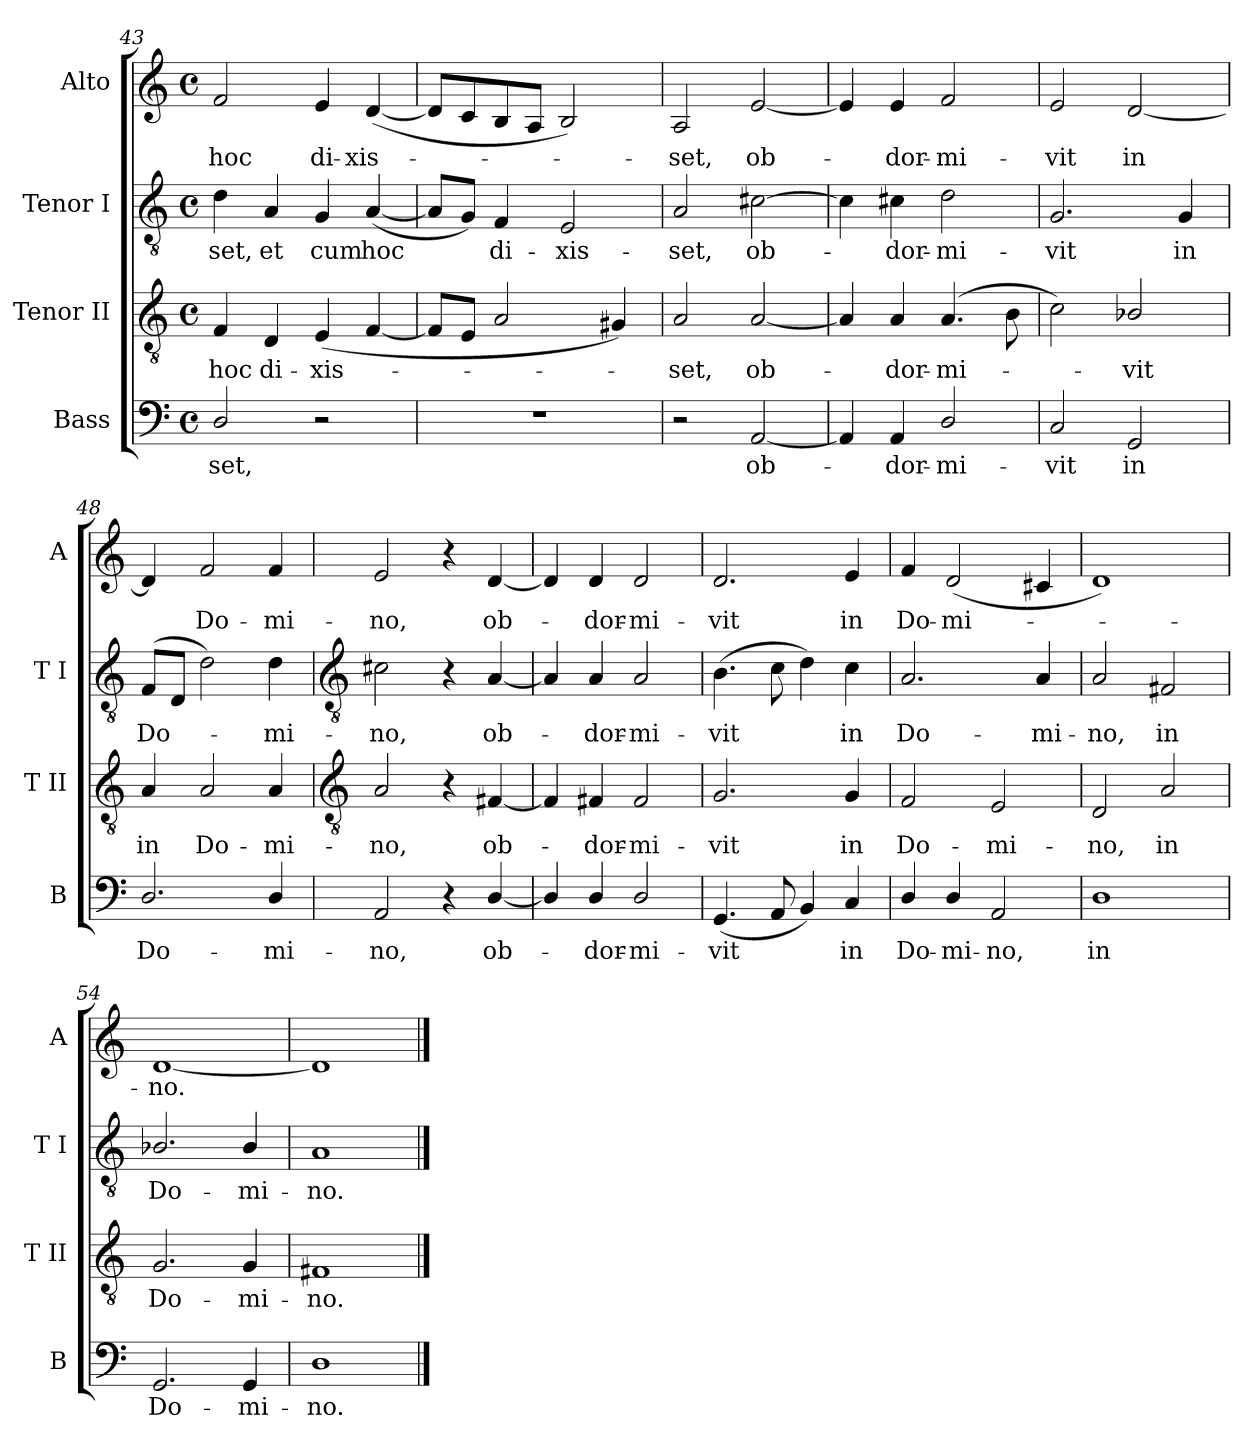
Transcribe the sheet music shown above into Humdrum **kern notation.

**kern	**text	**kern	**text	**kern	**text	**kern	**text
*part4	*part4	*part3	*part3	*part2	*part2	*part1	*part1
*staff4	*staff4	*staff3	*staff3	*staff2	*staff2	*staff1	*staff1
*I"Bass	*	*I"Tenor II	*	*I"Tenor I	*	*I"Alto	*
*I'B	*	*I'T II	*	*I'T I	*	*I'A	*
!!LO:LB:g=z
*clefF4	*	*clefGv2	*	*clefGv2	*	*clefG2	*
*k[]	*	*k[]	*	*k[]	*	*k[]	*
*C:	*	*C:	*	*C:	*	*C:	*
*M4/4	*	*M4/4	*	*M4/4	*	*M4/4	*
*met(c)	*	*met(c)	*	*met(c)	*	*met(c)	*
=43	=43	=43	=43	=43	=43	=43	=43
!	!LO:LY:b	!	!LO:LY:b	!	!LO:LY:b	!	!LO:LY:b
2D/	-set,	4F	hoc	4d	set,	2f	hoc
!	!	!	!LO:LY:b	!	!LO:LY:b	!	!
.	.	4D	di-	4A	et	.	.
!	!	!	!LO:LY:b	!	!LO:LY:b	!	!LO:LY:b
2r	.	(<4E	-xis-	4G	cum	4e	di-
!	!	!	!	!	!LO:LY:b	!	!LO:LY:b
.	.	[4F	.	(<[4A	hoc	(<[4d	-xis-
=44	=44	=44	=44	=44	=44	=44	=44
1r	.	8FL]	.	8AL]	.	8dL]	.
.	.	8EJ	.	8GJ)	.	8c	.
!	!	!	!	!	!LO:LY:b	!	!
.	.	2A	.	4F	di-	8B	.
.	.	.	.	.	.	8AJ	.
!	!	!	!	!	!LO:LY:b	!	!
.	.	.	.	2E	-xis-	2B/)	.
.	.	4G#X)	.	.	.	.	.
=45	=45	=45	=45	=45	=45	=45	=45
!	!	!	!LO:LY:b	!	!LO:LY:b	!	!LO:LY:b
2r	.	2A	set,	2A	-set,	2A	set,
!	!LO:LY:b	!	!LO:LY:b	!	!LO:LY:b	!	!LO:LY:b
[2AA	ob-	[2A	ob-	[2c#X	ob-	[2e	ob-
=46	=46	=46	=46	=46	=46	=46	=46
4AA]	.	4A]	.	4c#]	.	4e]	.
!	!LO:LY:b	!	!LO:LY:b	!	!LO:LY:b	!	!LO:LY:b
4AA	dor-	4A	dor-	4c#	dor-	4e	dor-
!	!LO:LY:b	!	!LO:LY:b	!	!LO:LY:b	!	!LO:LY:b
2D/	-mi-	(>4.A	-mi-	2d	-mi-	2f	-mi-
.	.	8B	.	.	.	.	.
=47	=47	=47	=47	=47	=47	=47	=47
!	!LO:LY:b	!	!	!	!LO:LY:b	!	!LO:LY:b
2C	-vit	2c)	.	2.G	-vit	2e	-vit
!	!LO:LY:b	!	!LO:LY:b	!	!	!	!LO:LY:b
2GG	in	2B-X/	vit	.	.	[2d	in
!	!	!	!	!	!LO:LY:b	!	!
.	.	.	.	4G	in	.	.
=48	=48	=48	=48	=48	=48	=48	=48
!	!LO:LY:b	!	!LO:LY:b	!	!LO:LY:b	!	!
2.D/	Do-	4A	in	(>8FL	Do-	4d]	.
.	.	.	.	8DJ	.	.	.
!	!	!	!LO:LY:b	!	!	!	!LO:LY:b
.	.	2A	Do-	2d)	.	2f	Do-
!	!LO:LY:b	!	!LO:LY:b	!	!LO:LY:b	!	!LO:LY:b
4D/	-mi-	4A	-mi-	4d	mi-	4f	-mi-
!!LO:LB:g=z
=49	=49	=49	=49	=49	=49	=49	=49
*	*	*clefGv2	*	*clefGv2	*	*	*
!	!LO:LY:b	!	!LO:LY:b	!	!LO:LY:b	!	!LO:LY:b
2AA	-no,	2A	-no,	2c#X	-no,	2e	-no,
4r	.	4r	.	4r	.	4r	.
!	!LO:LY:b	!	!LO:LY:b	!	!LO:LY:b	!	!LO:LY:b
[4D/	ob-	[4F#X	ob-	[4A	ob-	[4d	ob-
=50	=50	=50	=50	=50	=50	=50	=50
4D/]	.	4F#]	.	4A]	.	4d]	.
!	!LO:LY:b	!	!LO:LY:b	!	!LO:LY:b	!	!LO:LY:b
4D/	dor-	4F#	dor-	4A	dor-	4d	dor-
!	!LO:LY:b	!	!LO:LY:b	!	!LO:LY:b	!	!LO:LY:b
2D/	-mi-	2F#	-mi-	2A	-mi-	2d	-mi-
=51	=51	=51	=51	=51	=51	=51	=51
!	!LO:LY:b	!	!LO:LY:b	!	!LO:LY:b	!	!LO:LY:b
(<4.GG	-vit	2.G	-vit	(>4.B	-vit	2.d	-vit
8AA	.	.	.	8c	.	.	.
4BB)	.	.	.	4d)	.	.	.
!	!LO:LY:b	!	!LO:LY:b	!	!LO:LY:b	!	!LO:LY:b
4C	in	4G	in	4c	in	4e	in
=52	=52	=52	=52	=52	=52	=52	=52
!	!LO:LY:b	!	!LO:LY:b	!	!LO:LY:b	!	!LO:LY:b
4D/	Do-	2F	Do-	2.A	Do-	4f	Do-
!	!LO:LY:b	!	!	!	!	!	!LO:LY:b
4D/	-mi-	.	.	.	.	(<2d	-mi-
!	!LO:LY:b	!	!LO:LY:b	!	!	!	!
2AA	-no,	2E	-mi-	.	.	.	.
!	!	!	!	!	!LO:LY:b	!	!
.	.	.	.	4A	-mi-	4c#X	.
=53	=53	=53	=53	=53	=53	=53	=53
!	!LO:LY:b	!	!LO:LY:b	!	!LO:LY:b	!	!
1D	in	2D	-no,	2A	-no,	1d)	.
!	!	!	!LO:LY:b	!	!LO:LY:b	!	!
.	.	2A	in	2F#X	in	.	.
=54	=54	=54	=54	=54	=54	=54	=54
!	!LO:LY:b	!	!LO:LY:b	!	!LO:LY:b	!	!LO:LY:b
2.GG	Do-	2.G	Do-	2.B-X/	Do-	[1d	no.
!	!LO:LY:b	!	!LO:LY:b	!	!LO:LY:b	!	!
4GG	-mi-	4G	-mi-	4B-/	-mi-	.	.
=55	=55	=55	=55	=55	=55	=55	=55
!	!LO:LY:b	!	!LO:LY:b	!	!LO:LY:b	!	!
1D	-no.	1F#X	-no.	1A	-no.	1d]	.
==	==	==	==	==	==	==	==
*-	*-	*-	*-	*-	*-	*-	*-
